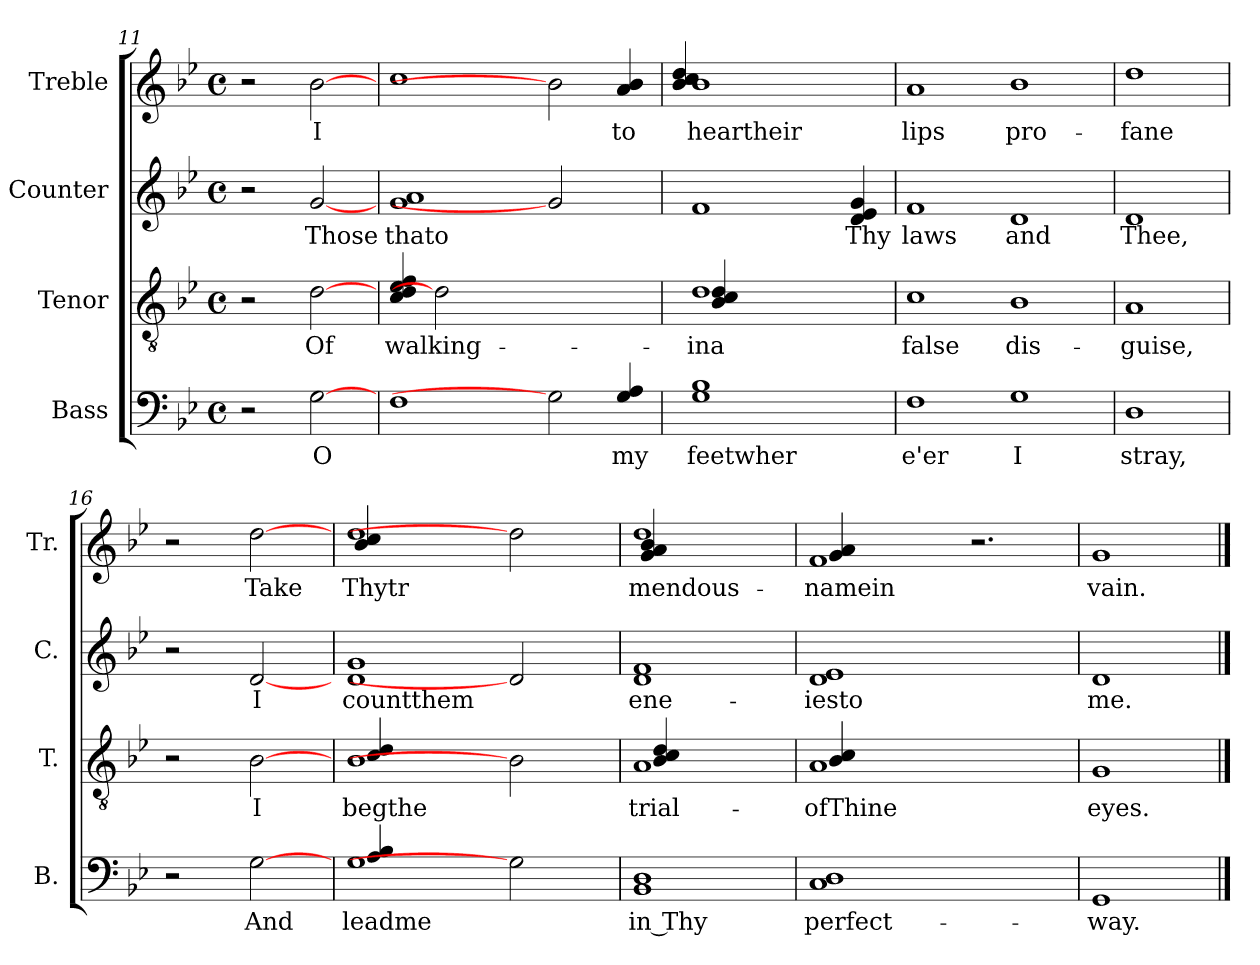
**kern	**text	**kern	**text	**kern	**text	**kern	**text
*part4	*part4	*part3	*part3	*part2	*part2	*part1	*part1
*staff4	*staff4	*staff3	*staff3	*staff2	*staff2	*staff1	*staff1
*I"Bass	*	*I"Tenor	*	*I"Counter	*	*I"Treble	*
*I'B.	*	*I'T.	*	*I'C.	*	*I'Tr.	*
!!LO:PB:g=z
*clefF4	*	*clefGv2	*	*clefG2	*	*clefG2	*
*k[b-e-]	*	*k[b-e-]	*	*k[b-e-]	*	*k[b-e-]	*
*B-:	*	*B-:	*	*B-:	*	*B-:	*
*M4/4	*	*M4/4	*	*M4/4	*	*M4/4	*
*met(c)	*	*met(c)	*	*met(c)	*	*met(c)	*
=11	=11	=11	=11	=11	=11	=11	=11
2r	.	2r	.	2r	.	2r	.
!	!LO:LY:b:rj	!	!LO:LY:b:rj	!	!LO:LY:b:rj	!	!LO:LY:b:rj
[2G	O	[2d	Of	[2g	Those	[2b-	I
=12	=12	=12	=12	=12	=12	=12	=12
!	!	!	!LO:LY:b:rj	!	!LO:LY:b:rj	!	!
1F	.	(>(>4f/ 4e-/ 4d/ 4c/	walking-	1a 1g	thato	1cc	.
.	.	2d]	.	.	.	.	.
.	.	1ryy	.	.	.	.	.
2G]	.	.	.	2g]	.	2b-]	.
!	!LO:LY:b:rj	!	!	!	!	!	!LO:LY:b:rj
(>4G/ 4A/	my	.	.	4ryy	.	(<4b-/ 4a/	to
=13	=13	=13	=13	=13	=13	=13	=13
!	!LO:LY:b:rj	!	!LO:LY:b:rj	!	!	!	!LO:LY:b:rj
*	*	*^	*	*	*	*^	*
1B- 1G	feetwher	(>1d	4c/ 4B-/ 4d/)	-ina	1f	.	(>1b-	4dd/ 4cc/ 4b-/)	heartheir
.	.	.	4ryy	.	.	.	.	4ryy	.
.	.	.	2.ryy	.	.	.	.	2.ryy	.
!	!	!	!	!	!	!LO:LY:b:rj	!	!	!
4ryy	.	4ryy	.	.	(<4g/ 4d/ 4e-/	Thy	4ryy	.	.
*	*	*v	*v	*	*	*	*v	*v	*
=14	=14	=14	=14	=14	=14	=14	=14
!	!LO:LY:b:rj	!	!LO:LY:b:rj	!	!LO:LY:b:rj	!	!LO:LY:b:rj
1F	e'er	1c	false	1f	laws	1a	lips
!	!LO:LY:b:rj	!	!LO:LY:b:rj	!	!LO:LY:b:rj	!	!LO:LY:b:rj
1G	I	1B-	dis-	1d	and	1b-	pro-
=15	=15	=15	=15	=15	=15	=15	=15
!	!LO:LY:b:rj	!	!LO:LY:b:rj	!	!LO:LY:b:rj	!	!LO:LY:b:rj
1D	stray,	1A	-guise,	1d	Thee,	1dd	-fane
=16	=16	=16	=16	=16	=16	=16	=16
2r	.	2r	.	2r	.	2r	.
!	!LO:LY:b:rj	!	!LO:LY:b:rj	!	!LO:LY:b:rj	!	!LO:LY:b:rj
[2G	And	[2B-	I	[2d	I	[2dd	Take
=17	=17	=17	=17	=17	=17	=17	=17
*^	*	*	*	*	*	*	*
!	!	!LO:LY:b:rj	!	!LO:LY:b:rj	!	!LO:LY:b:rj	!	!LO:LY:b:rj
*	*	*	*^	*	*	*	*^	*
1G	(>4B-/ 4A/	leadme	1B-	(>4d/ 4c/	begthe	1d 1g	countthem	1dd	(>4cc/ 4b-/	Thytr
.	1ryy	.	.	1ryy	.	.	.	.	1ryy	.
2G]	.	.	2B-]	.	.	2d]	.	2dd]	.	.
.	4ryy	.	.	4ryy	.	.	.	.	4ryy	.
=18	=18	=18	=18	=18	=18	=18	=18	=18	=18	=18
!	!	!LO:LY:b:rj	!	!	!LO:LY:b:rj	!	!LO:LY:b:rj	!	!	!LO:LY:b:rj
*v	*v	*	*	*	*	*	*	*	*	*
1D 1BB-	in Thy	1A	(>4c/ 4B-/ 4d/	trial-	1f 1d	ene-	1dd	(<4a/ 4g/ 4b-/	mendous-
.	.	.	2.ryy	.	.	.	.	2.ryy	.
=19	=19	=19	=19	=19	=19	=19	=19	=19	=19
!	!LO:LY:b:rj	!	!	!LO:LY:b:rj	!	!LO:LY:b:rj	!	!	!LO:LY:b:rj
1C 1D	perfect-	1A	(>4c/ 4B-/	-ofThine	1e- 1d	-iesto	1f	(<4a/ 4g/	-namein
.	.	.	2.ryy	.	.	.	.	1.ryy	.
2.ryy	.	2.ryy	2.ryy	.	2.ryy	.	2.r	.	.
*	*	*	*	*	*	*	*v	*v	*
=20	=20	=20	=20	=20	=20	=20	=20	=20
!	!LO:LY:b:rj	!	!	!LO:LY:b:rj	!	!LO:LY:b:rj	!	!LO:LY:b:rj
*	*	*v	*v	*	*	*	*	*
1GG	-way.	1G	eyes.	1d	me.	1g	vain.
==	==	==	==	==	==	==	==
*-	*-	*-	*-	*-	*-	*-	*-
